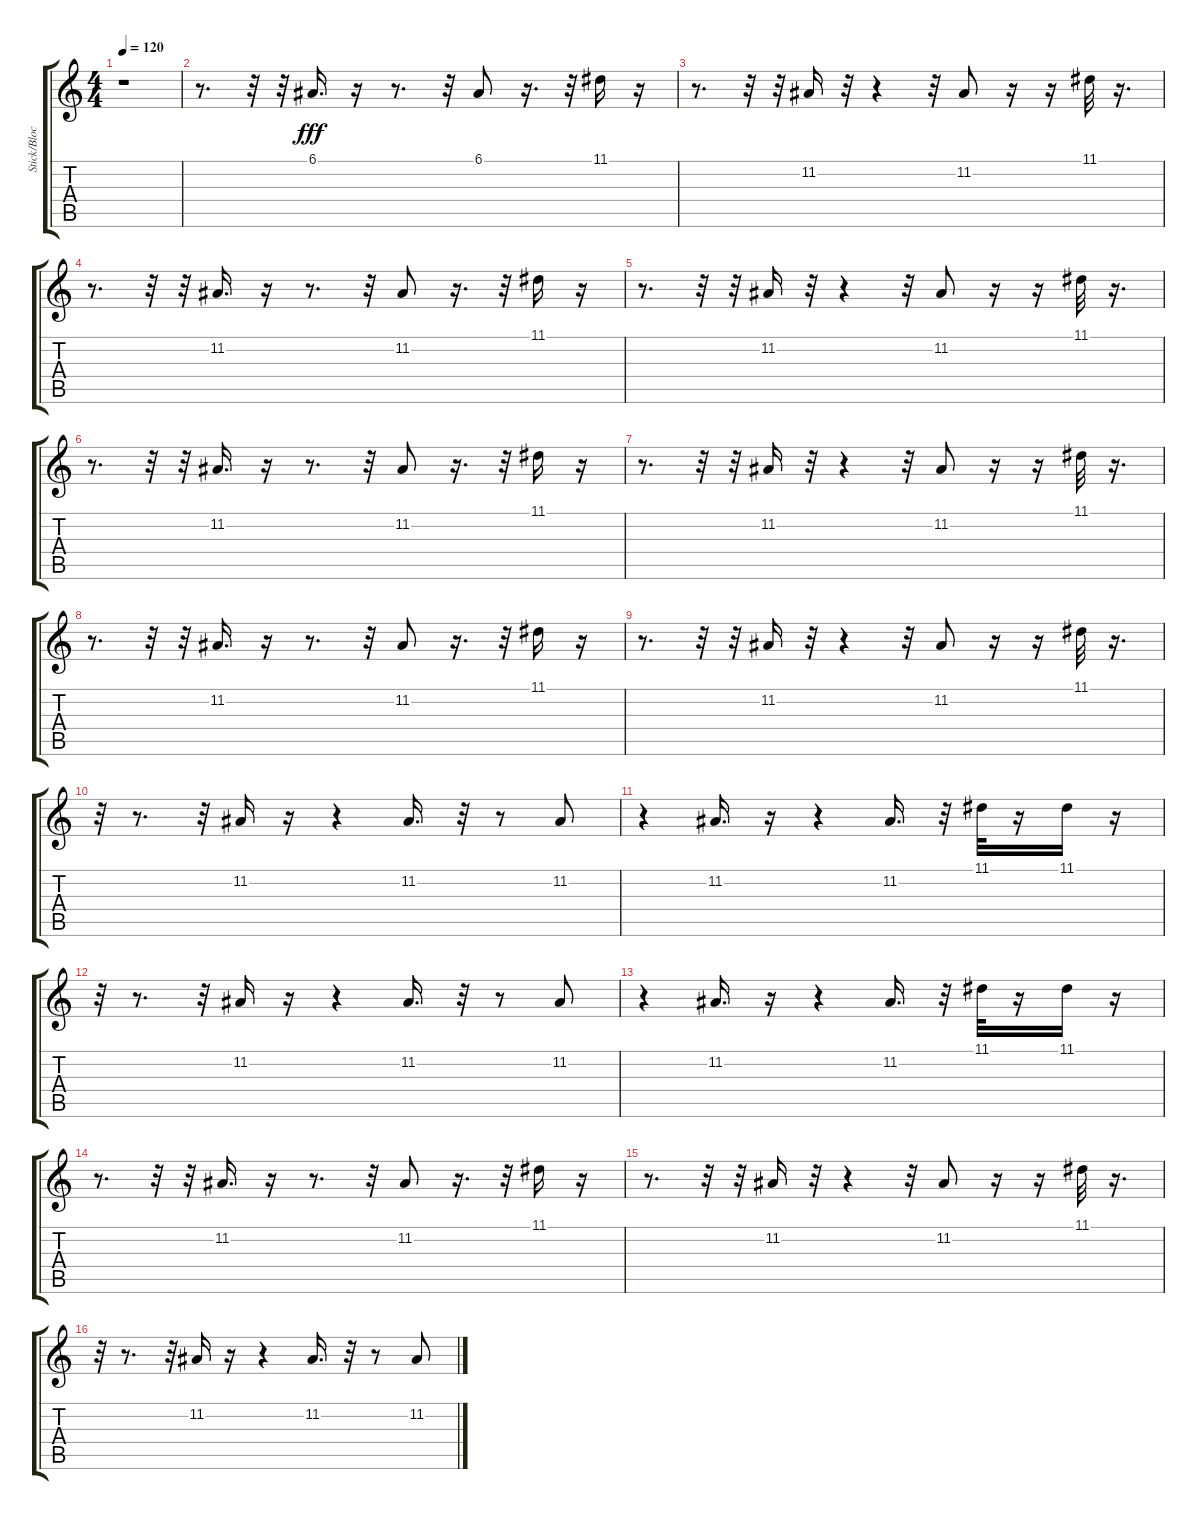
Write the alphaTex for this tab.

\track ("Stick/Block" "Stick/Bloc") {instrument woodblock}
\staff {score tabs}
\tuning (E4 B3 G3 D3 A2 E2) {hide}
\ts (4 4)
\tempo 120
\clef g2
\ks c
r.1{dy fff} |
r.8{d} r.32 r.32 6.1.16{d} r.16 r.8{d} r.32 6.1.8 r.16{d} r.32 11.1.16 r.16 |
r.8{d} r.32 r.32 11.2.16 r.32 r.4 r.32 11.2.8 r.16 r.16 11.1.32 r.16{d} |
r.8{d} r.32 r.32 11.2.16{d} r.16 r.8{d} r.32 11.2.8 r.16{d} r.32 11.1.16 r.16 |
r.8{d} r.32 r.32 11.2.16 r.32 r.4 r.32 11.2.8 r.16 r.16 11.1.32 r.16{d} |
r.8{d} r.32 r.32 11.2.16{d} r.16 r.8{d} r.32 11.2.8 r.16{d} r.32 11.1.16 r.16 |
r.8{d} r.32 r.32 11.2.16 r.32 r.4 r.32 11.2.8 r.16 r.16 11.1.32 r.16{d} |
r.8{d} r.32 r.32 11.2.16{d} r.16 r.8{d} r.32 11.2.8 r.16{d} r.32 11.1.16 r.16 |
r.8{d} r.32 r.32 11.2.16 r.32 r.4 r.32 11.2.8 r.16 r.16 11.1.32 r.16{d} |
r.32 r.8{d} r.32 11.2.16 r.16 r.4 11.2.16{d} r.32 r.8 11.2.8 |
r.4 11.2.16{d} r.16 r.4 11.2.16{d} r.32 11.1.32 r.16 11.1.16 r.16 |
r.32 r.8{d} r.32 11.2.16 r.16 r.4 11.2.16{d} r.32 r.8 11.2.8 |
r.4 11.2.16{d} r.16 r.4 11.2.16{d} r.32 11.1.32 r.16 11.1.16 r.16 |
r.8{d} r.32 r.32 11.2.16{d} r.16 r.8{d} r.32 11.2.8 r.16{d} r.32 11.1.16 r.16 |
r.8{d} r.32 r.32 11.2.16 r.32 r.4 r.32 11.2.8 r.16 r.16 11.1.32 r.16{d} |
r.32 r.8{d} r.32 11.2.16 r.16 r.4 11.2.16{d} r.32 r.8 11.2.8
